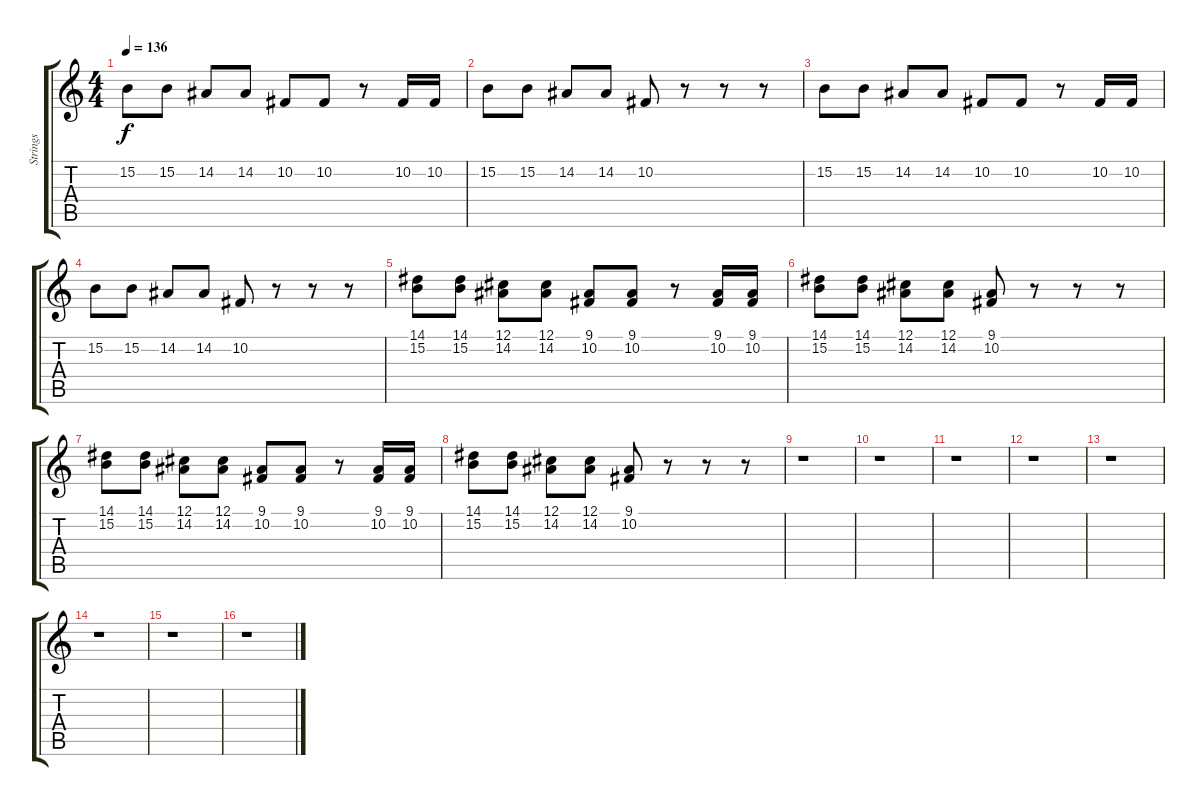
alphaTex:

\track ("Strings" "Strings") {instrument stringensemble1}
\staff {score tabs}
\tuning (Db4 Ab3 E3 B2 Gb2 B1) {hide}
\ts (4 4)
\tempo 136
\clef g2
\ks c
15.2.8{dy f} 15.2.8 14.2.8 14.2.8 10.2.8 10.2.8 r.8 10.2.16 10.2.16 |
15.2.8 15.2.8 14.2.8 14.2.8 10.2.8 r.8 r.8 r.8 |
15.2.8 15.2.8 14.2.8 14.2.8 10.2.8 10.2.8 r.8 10.2.16 10.2.16 |
15.2.8 15.2.8 14.2.8 14.2.8 10.2.8 r.8 r.8 r.8 |
(14.1 15.2).8 (14.1 15.2).8 (12.1 14.2).8 (12.1 14.2).8 (9.1 10.2).8 (9.1 10.2).8 r.8 (9.1 10.2).16 (9.1 10.2).16 |
(14.1 15.2).8 (14.1 15.2).8 (12.1 14.2).8 (12.1 14.2).8 (9.1 10.2).8 r.8 r.8 r.8 |
(14.1 15.2).8 (14.1 15.2).8 (12.1 14.2).8 (12.1 14.2).8 (9.1 10.2).8 (9.1 10.2).8 r.8 (9.1 10.2).16 (9.1 10.2).16 |
(14.1 15.2).8 (14.1 15.2).8 (12.1 14.2).8 (12.1 14.2).8 (9.1 10.2).8 r.8 r.8 r.8 |
r.1 |
r.1 |
r.1 |
r.1 |
r.1 |
r.1 |
r.1 |
r.1
